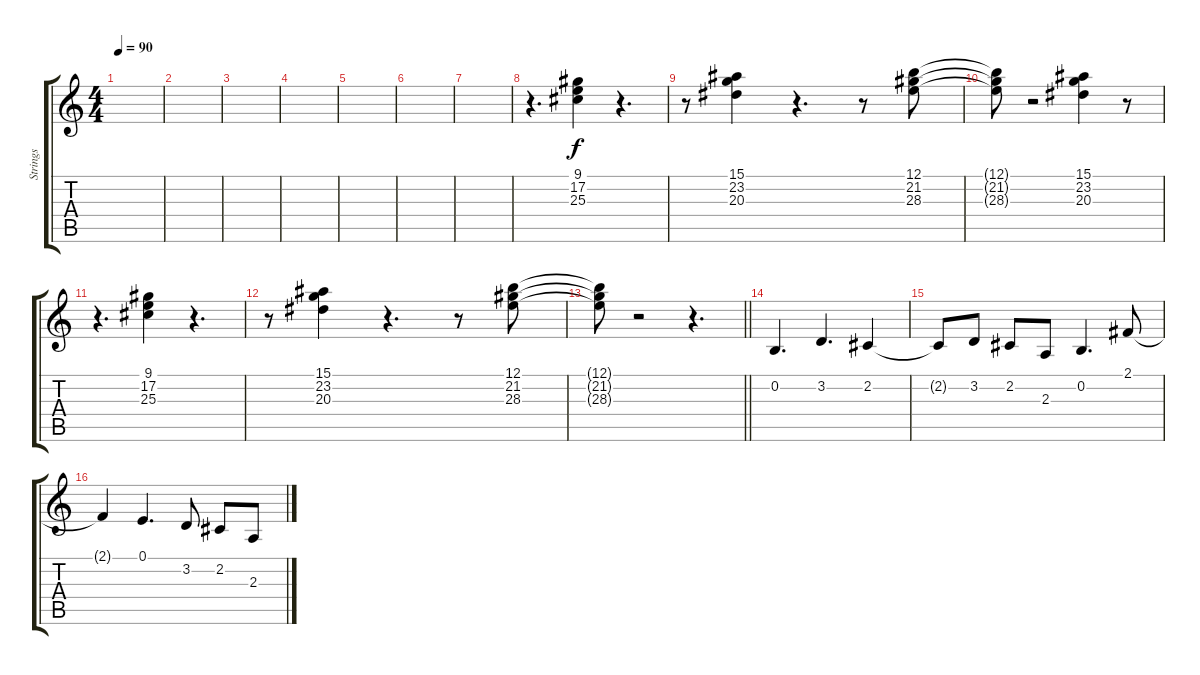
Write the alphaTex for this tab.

\track ("Strings" "Strings") {instrument stringensemble1}
\staff {score tabs}
\tuning (E4 B3 G3 D3 A2 E2) {hide}
\ts (4 4)
\tempo 90
\clef g2
\ks c
|
|
|
|
|
|
|
r.4{d volume 14 instrument stringensemble1} (9.1 17.2 25.3).4 r.4{d} |
r.8 (15.1 23.2 20.3).4 r.4{d} r.8 (12.1 21.2 28.3).8 |
(12.1{t} 21.2{t} 28.3{t}).8 r.2 (15.1 23.2 20.3).4 r.8 |
r.4{d} (9.1 17.2 25.3).4 r.4{d} |
r.8 (15.1 23.2 20.3).4 r.4{d} r.8 (12.1 21.2 28.3).8 |
\barLineRight lightlight
(12.1{t} 21.2{t} 28.3{t}).8 r.2 r.4{d} |
0.2.4{d volume 10} 3.2.4{d} 2.2.4 |
2.2{t}.8 3.2.8 2.2.8 2.3.8 0.2.4{d} 2.1.8 |
2.1{t}.4 0.1.4{d} 3.2.8 2.2.8 2.3.8
